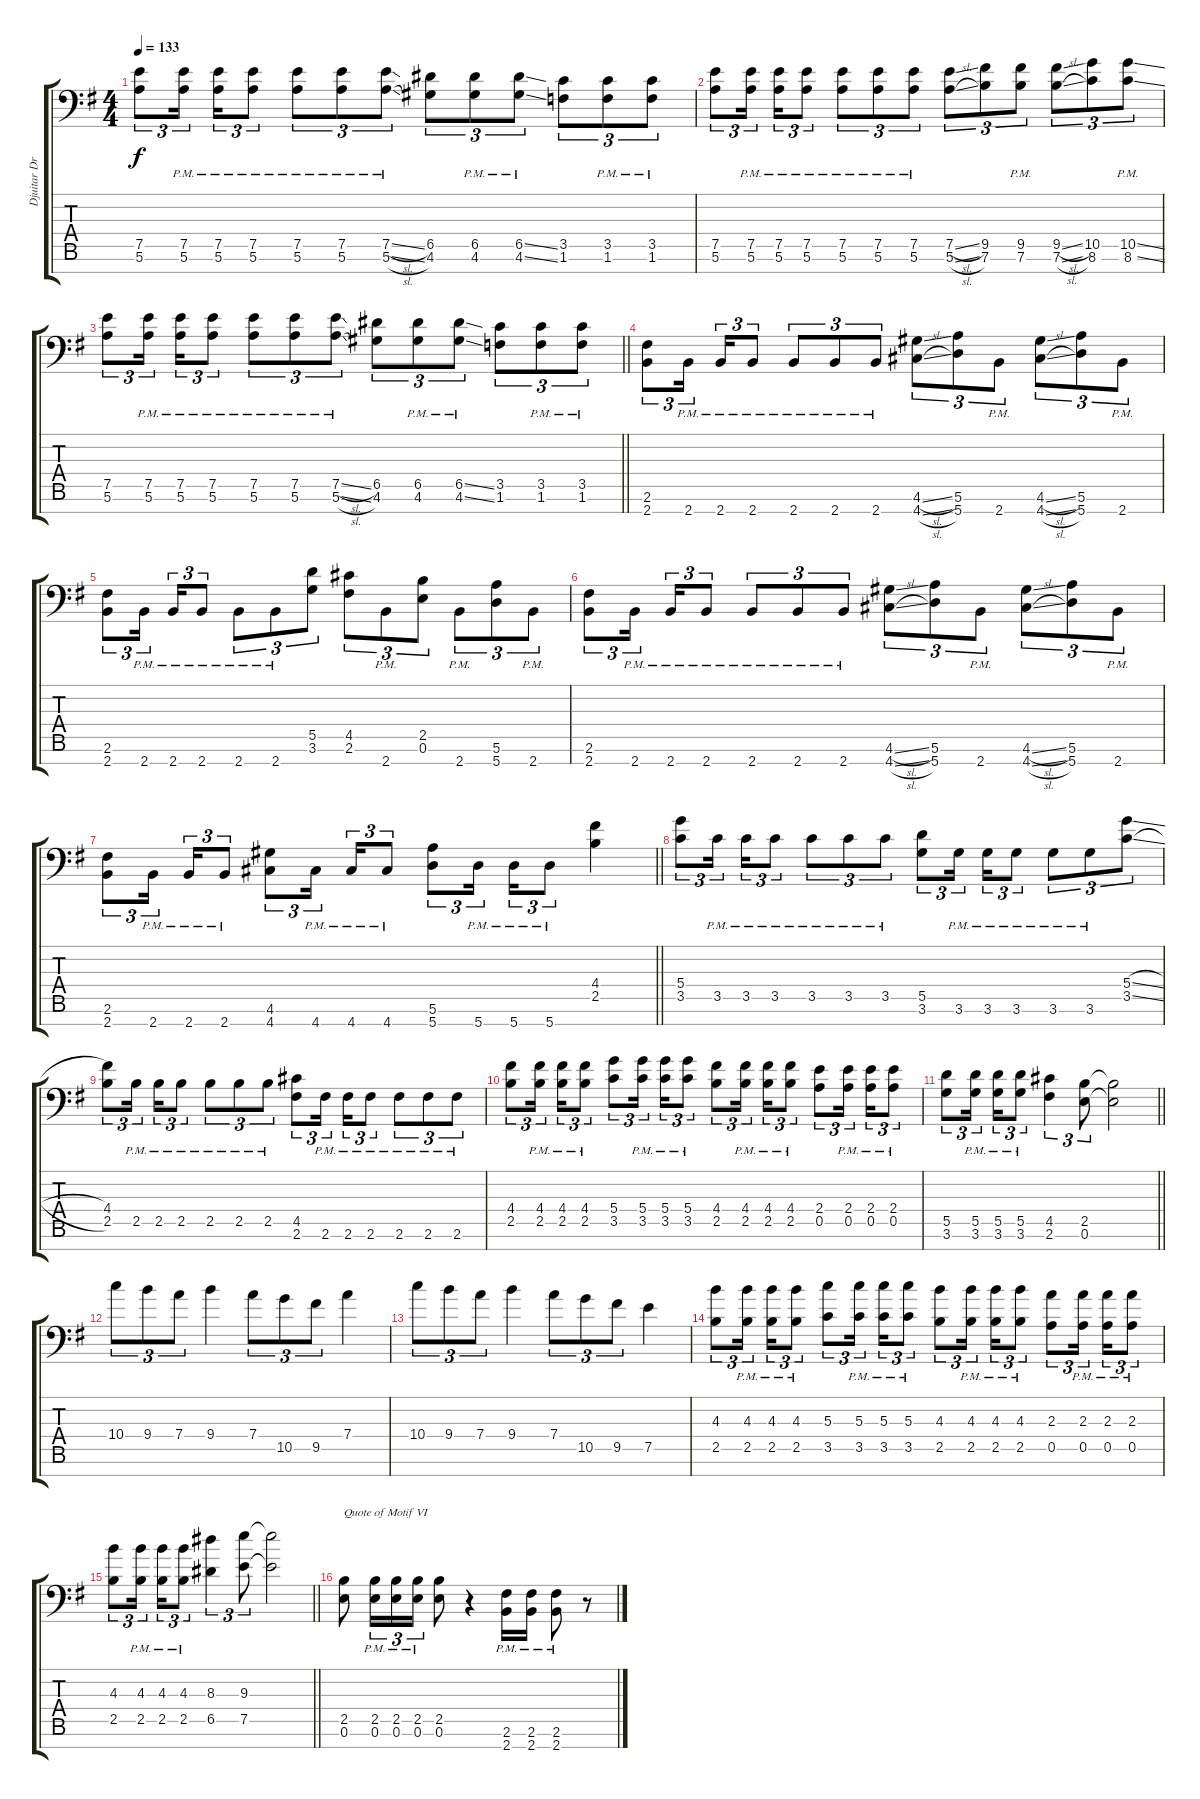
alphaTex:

\track ("Djuitar Dropped A" "Djuitar Dr") {instrument distortionguitar}
\staff {score tabs}
\tuning (E4 B3 G3 D3 A2 E2 A1) {hide}
\ts (4 4)
\tempo 133
\clef f4
\ks eminor
(7.5 5.6).8{tu (3 2) dy f} (7.5{pm} 5.6{pm}).16{tu (3 2) beam splitsecondary} (7.5{pm} 5.6{pm}).16{tu (3 2)} (7.5{pm} 5.6{pm}).8{tu (3 2)} (7.5{pm} 5.6{pm}).8{tu (3 2)} (7.5{pm} 5.6{pm}).8{tu (3 2)} (7.5{sl pm} 5.6{sl pm}).8{tu (3 2)} (6.5 4.6).8{tu (3 2)} (6.5{pm} 4.6{pm}).8{tu (3 2)} (6.5{ss pm} 4.6{ss pm}).8{tu (3 2)} (3.5 1.6).8{tu (3 2)} (3.5{pm} 1.6{pm}).8{tu (3 2)} (3.5{pm} 1.6{pm}).8{tu (3 2)} |
(7.5 5.6).8{tu (3 2)} (7.5{pm} 5.6{pm}).16{tu (3 2) beam splitsecondary} (7.5{pm} 5.6{pm}).16{tu (3 2)} (7.5{pm} 5.6{pm}).8{tu (3 2)} (7.5{pm} 5.6{pm}).8{tu (3 2)} (7.5{pm} 5.6{pm}).8{tu (3 2)} (7.5{pm} 5.6{pm}).8{tu (3 2)} (7.5{sl} 5.6{sl}).8{tu (3 2)} (9.5 7.6).8{tu (3 2)} (9.5{pm} 7.6{pm}).8{tu (3 2)} (9.5{sl} 7.6{sl}).8{tu (3 2)} (10.5 8.6).8{tu (3 2)} (10.5{ss pm} 8.6{ss pm}).8{tu (3 2)} |
\barLineRight lightlight
(7.5 5.6).8{tu (3 2)} (7.5{pm} 5.6{pm}).16{tu (3 2) beam splitsecondary} (7.5{pm} 5.6{pm}).16{tu (3 2)} (7.5{pm} 5.6{pm}).8{tu (3 2)} (7.5{pm} 5.6{pm}).8{tu (3 2)} (7.5{pm} 5.6{pm}).8{tu (3 2)} (7.5{sl pm} 5.6{sl pm}).8{tu (3 2)} (6.5 4.6).8{tu (3 2)} (6.5{pm} 4.6{pm}).8{tu (3 2)} (6.5{ss pm} 4.6{ss pm}).8{tu (3 2)} (3.5 1.6).8{tu (3 2)} (3.5{pm} 1.6{pm}).8{tu (3 2)} (3.5{pm} 1.6{pm}).8{tu (3 2)} |
(2.6 2.7).8{tu (3 2)} 2.7{pm}.16{tu (3 2) beam splitsecondary} 2.7{pm}.16{tu (3 2)} 2.7{pm}.8{tu (3 2)} 2.7{pm}.8{tu (3 2)} 2.7{pm}.8{tu (3 2)} 2.7{pm}.8{tu (3 2)} (4.6{sl} 4.7{sl}).8{tu (3 2)} (5.6 5.7).8{tu (3 2)} 2.7{pm}.8{tu (3 2)} (4.6{sl} 4.7{sl}).8{tu (3 2)} (5.6 5.7).8{tu (3 2)} 2.7{pm}.8{tu (3 2)} |
(2.6 2.7).8{tu (3 2)} 2.7{pm}.16{tu (3 2) beam splitsecondary} 2.7{pm}.16{tu (3 2)} 2.7{pm}.8{tu (3 2)} 2.7{pm}.8{tu (3 2)} 2.7{pm}.8{tu (3 2)} (5.5 3.6).8{tu (3 2)} (4.5 2.6).8{tu (3 2)} 2.7{pm}.8{tu (3 2)} (2.5 0.6).8{tu (3 2)} 2.7{pm}.8{tu (3 2)} (5.6 5.7).8{tu (3 2)} 2.7{pm}.8{tu (3 2)} |
(2.6 2.7).8{tu (3 2)} 2.7{pm}.16{tu (3 2) beam splitsecondary} 2.7{pm}.16{tu (3 2)} 2.7{pm}.8{tu (3 2)} 2.7{pm}.8{tu (3 2)} 2.7{pm}.8{tu (3 2)} 2.7{pm}.8{tu (3 2)} (4.6{sl} 4.7{sl}).8{tu (3 2)} (5.6 5.7).8{tu (3 2)} 2.7{pm}.8{tu (3 2)} (4.6{sl} 4.7{sl}).8{tu (3 2)} (5.6 5.7).8{tu (3 2)} 2.7{pm}.8{tu (3 2)} |
\barLineRight lightlight
(2.6 2.7).8{tu (3 2)} 2.7{pm}.16{tu (3 2) beam splitsecondary} 2.7{pm}.16{tu (3 2)} 2.7{pm}.8{tu (3 2)} (4.6 4.7).8{tu (3 2)} 4.7{pm}.16{tu (3 2) beam splitsecondary} 4.7{pm}.16{tu (3 2)} 4.7{pm}.8{tu (3 2)} (5.6 5.7).8{tu (3 2)} 5.7{pm}.16{tu (3 2) beam splitsecondary} 5.7{pm}.16{tu (3 2)} 5.7{pm}.8{tu (3 2)} (4.4 2.5).4 |
\section ("" "")
(5.4 3.5).8{tu (3 2)} 3.5{pm}.16{tu (3 2) beam splitsecondary} 3.5{pm}.16{tu (3 2)} 3.5{pm}.8{tu (3 2)} 3.5{pm}.8{tu (3 2)} 3.5{pm}.8{tu (3 2)} 3.5{pm}.8{tu (3 2)} (5.5 3.6).8{tu (3 2)} 3.6{pm}.16{tu (3 2) beam splitsecondary} 3.6{pm}.16{tu (3 2)} 3.6{pm}.8{tu (3 2)} 3.6{pm}.8{tu (3 2)} 3.6{pm}.8{tu (3 2)} (5.4{sl} 3.5{sl}).8{tu (3 2)} |
(4.4 2.5).8{tu (3 2)} 2.5{pm}.16{tu (3 2) beam splitsecondary} 2.5{pm}.16{tu (3 2)} 2.5{pm}.8{tu (3 2)} 2.5{pm}.8{tu (3 2)} 2.5{pm}.8{tu (3 2)} 2.5{pm}.8{tu (3 2)} (4.5 2.6).8{tu (3 2)} 2.6{pm}.16{tu (3 2) beam splitsecondary} 2.6{pm}.16{tu (3 2)} 2.6{pm}.8{tu (3 2)} 2.6{pm}.8{tu (3 2)} 2.6{pm}.8{tu (3 2)} 2.6{pm}.8{tu (3 2)} |
(4.4 2.5).8{tu (3 2)} (4.4{pm} 2.5{pm}).16{tu (3 2) beam splitsecondary} (4.4{pm} 2.5{pm}).16{tu (3 2)} (4.4{pm} 2.5{pm}).8{tu (3 2)} (5.4 3.5).8{tu (3 2)} (5.4{pm} 3.5{pm}).16{tu (3 2) beam splitsecondary} (5.4{pm} 3.5{pm}).16{tu (3 2)} (5.4{pm} 3.5{pm}).8{tu (3 2)} (4.4 2.5).8{tu (3 2)} (4.4{pm} 2.5{pm}).16{tu (3 2) beam splitsecondary} (4.4{pm} 2.5{pm}).16{tu (3 2)} (4.4{pm} 2.5{pm}).8{tu (3 2)} (2.4 0.5).8{tu (3 2)} (2.4{pm} 0.5{pm}).16{tu (3 2) beam splitsecondary} (2.4{pm} 0.5{pm}).16{tu (3 2)} (2.4{pm} 0.5{pm}).8{tu (3 2)} |
\barLineRight lightlight
(5.5 3.6).8{tu (3 2)} (5.5{pm} 3.6{pm}).16{tu (3 2) beam splitsecondary} (5.5{pm} 3.6{pm}).16{tu (3 2)} (5.5{pm} 3.6{pm}).8{tu (3 2)} (4.5 2.6).4{tu (3 2)} (2.5 0.6).8{tu (3 2)} (2.5{t} 0.6{t}).2 |
10.4.8{tu (3 2)} 9.4.8{tu (3 2)} 7.4.8{tu (3 2)} 9.4.4 7.4.8{tu (3 2)} 10.5.8{tu (3 2)} 9.5.8{tu (3 2)} 7.4.4 |
10.4.8{tu (3 2)} 9.4.8{tu (3 2)} 7.4.8{tu (3 2)} 9.4.4 7.4.8{tu (3 2)} 10.5.8{tu (3 2)} 9.5.8{tu (3 2)} 7.5.4 |
(4.3 2.5).8{tu (3 2)} (4.3{pm} 2.5{pm}).16{tu (3 2) beam splitsecondary} (4.3{pm} 2.5{pm}).16{tu (3 2)} (4.3{pm} 2.5{pm}).8{tu (3 2)} (5.3 3.5).8{tu (3 2)} (5.3{pm} 3.5{pm}).16{tu (3 2) beam splitsecondary} (5.3{pm} 3.5{pm}).16{tu (3 2)} (5.3{pm} 3.5{pm}).8{tu (3 2)} (4.3 2.5).8{tu (3 2)} (4.3{pm} 2.5{pm}).16{tu (3 2) beam splitsecondary} (4.3{pm} 2.5{pm}).16{tu (3 2)} (4.3{pm} 2.5{pm}).8{tu (3 2)} (2.3 0.5).8{tu (3 2)} (2.3{pm} 0.5{pm}).16{tu (3 2) beam splitsecondary} (2.3{pm} 0.5{pm}).16{tu (3 2)} (2.3{pm} 0.5{pm}).8{tu (3 2)} |
\barLineRight lightlight
(4.3 2.5).8{tu (3 2)} (4.3{pm} 2.5{pm}).16{tu (3 2) beam splitsecondary} (4.3{pm} 2.5{pm}).16{tu (3 2)} (4.3{pm} 2.5{pm}).8{tu (3 2)} (8.3 6.5).4{tu (3 2)} (9.3 7.5).8{tu (3 2)} (9.3{t} 7.5{t}).2 |
\section ("" "")
(2.5 0.6).8{txt "Quote of Motif VI"} (2.5{pm} 0.6{pm}).16{tu (3 2)} (2.5{pm} 0.6{pm}).16{tu (3 2)} (2.5{pm} 0.6{pm}).16{tu (3 2)} (2.5 0.6).8 r.4 (2.6{pm} 2.7{pm}).16 (2.6{pm} 2.7{pm}).16 (2.6{pm} 2.7{pm}).8 r.8
